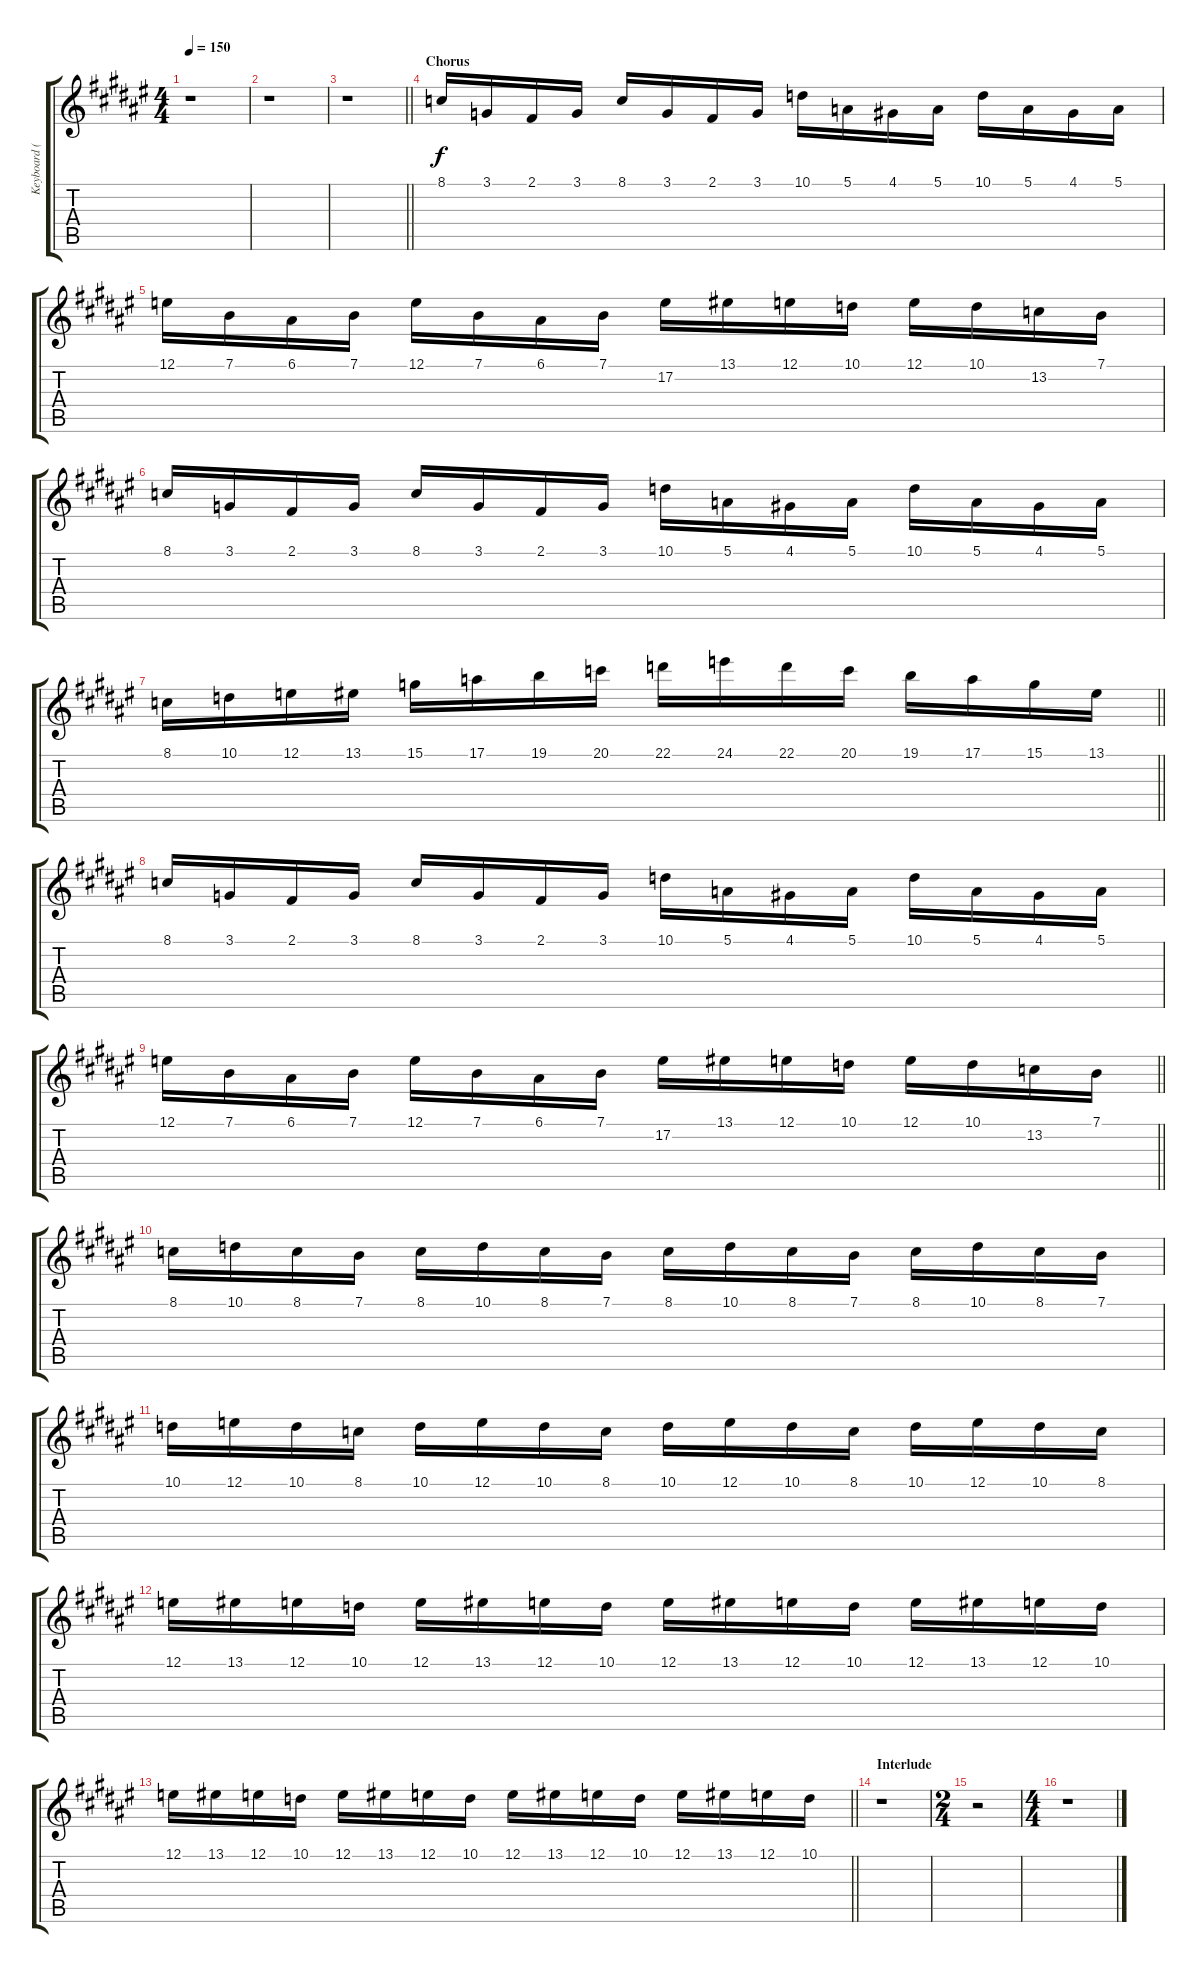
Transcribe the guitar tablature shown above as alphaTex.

\track ("Keyboard (Solo)" "Keyboard (") {instrument lead3calliope}
\staff {score tabs}
\tuning (E4 B3 G3 D3 A2 E2) {hide}
\ts (4 4)
\tempo 150
\clef g2
\ks d#minor
r.1{dy f} |
r.1 |
\barLineRight lightlight
r.1 |
\section ("" "Chorus")
8.1.16{volume 16 instrument lead3calliope} 3.1.16 2.1.16 3.1.16 8.1.16{instrument lead3calliope} 3.1.16 2.1.16 3.1.16 10.1.16{instrument lead3calliope} 5.1.16 4.1.16 5.1.16 10.1.16{instrument lead3calliope} 5.1.16 4.1.16 5.1.16 |
12.1.16 7.1.16 6.1.16 7.1.16 12.1.16 7.1.16 6.1.16 7.1.16 17.2.16 13.1.16 12.1.16 10.1.16 12.1.16 10.1.16 13.2.16 7.1.16 |
8.1.16{instrument lead3calliope} 3.1.16 2.1.16 3.1.16 8.1.16{instrument lead3calliope} 3.1.16 2.1.16 3.1.16 10.1.16{instrument lead3calliope} 5.1.16 4.1.16 5.1.16 10.1.16{instrument lead3calliope} 5.1.16 4.1.16 5.1.16 |
\barLineRight lightlight
8.1.16 10.1.16 12.1.16 13.1.16 15.1.16 17.1.16 19.1.16 20.1.16 22.1.16 24.1.16 22.1.16 20.1.16 19.1.16 17.1.16 15.1.16 13.1.16 |
8.1.16{volume 16 instrument lead3calliope} 3.1.16 2.1.16 3.1.16 8.1.16{instrument lead3calliope} 3.1.16 2.1.16 3.1.16 10.1.16{instrument lead3calliope} 5.1.16 4.1.16 5.1.16 10.1.16{instrument lead3calliope} 5.1.16 4.1.16 5.1.16 |
\barLineRight lightlight
12.1.16 7.1.16 6.1.16 7.1.16 12.1.16 7.1.16 6.1.16 7.1.16 17.2.16 13.1.16 12.1.16 10.1.16 12.1.16 10.1.16 13.2.16 7.1.16 |
8.1.16 10.1.16 8.1.16 7.1.16 8.1.16 10.1.16 8.1.16 7.1.16 8.1.16 10.1.16 8.1.16 7.1.16 8.1.16 10.1.16 8.1.16 7.1.16 |
10.1.16 12.1.16 10.1.16 8.1.16 10.1.16 12.1.16 10.1.16 8.1.16 10.1.16 12.1.16 10.1.16 8.1.16 10.1.16 12.1.16 10.1.16 8.1.16 |
12.1.16 13.1.16 12.1.16 10.1.16 12.1.16 13.1.16 12.1.16 10.1.16 12.1.16 13.1.16 12.1.16 10.1.16 12.1.16 13.1.16 12.1.16 10.1.16 |
\barLineRight lightlight
12.1.16 13.1.16 12.1.16 10.1.16 12.1.16 13.1.16 12.1.16 10.1.16 12.1.16 13.1.16 12.1.16 10.1.16 12.1.16 13.1.16 12.1.16 10.1.16 |
\section ("" "Interlude")
r.1 |
\ts (2 4)
r.2 |
\ts (4 4)
r.1
